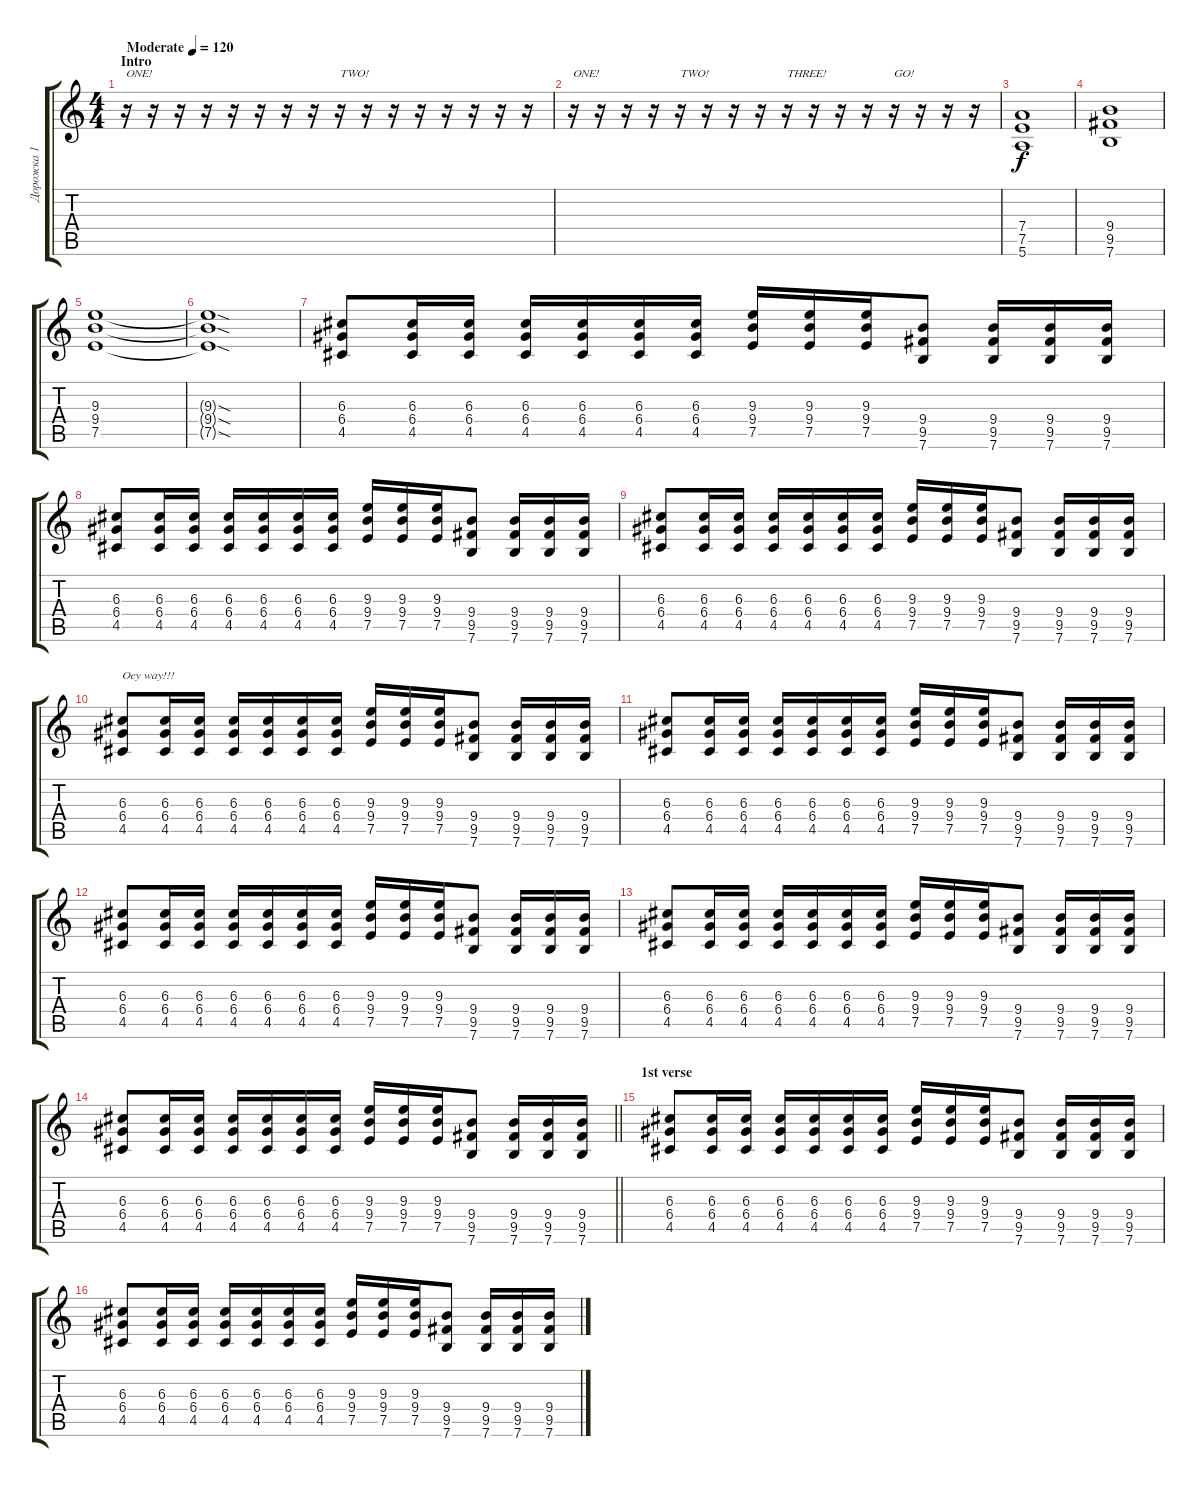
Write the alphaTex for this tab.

\track ("Дорожка 1" "Дорожка 1") {instrument overdrivenguitar}
\staff {score tabs}
\tuning (E4 B3 G3 D3 A2 E2) {hide}
\ts (4 4)
\section ("" "Intro")
\tempo (120 "Moderate")
\clef g2
\ks c
r.16{txt "ONE!" dy f instrument overdrivenguitar} r.16 r.16 r.16 r.16 r.16 r.16 r.16 r.16{txt "TWO!"} r.16 r.16 r.16 r.16 r.16 r.16 r.16 |
r.16{txt "ONE!"} r.16 r.16 r.16 r.16{txt "TWO!"} r.16 r.16 r.16 r.16{txt "THREE!"} r.16 r.16 r.16 r.16{txt "GO!"} r.16 r.16 r.16 |
(7.4 7.5 5.6).1 |
(9.4 9.5 7.6).1 |
(9.3 9.4 7.5).1 |
(9.3{sod t} 9.4{sod t} 7.5{sod t}).1 |
(6.3 6.4 4.5).8 (6.3 6.4 4.5).16 (6.3 6.4 4.5).16 (6.3 6.4 4.5).16 (6.3 6.4 4.5).16 (6.3 6.4 4.5).16 (6.3 6.4 4.5).16 (9.3 9.4 7.5).16 (9.3 9.4 7.5).16 (9.3 9.4 7.5).16 (9.4 9.5 7.6).8 (9.4 9.5 7.6).16 (9.4 9.5 7.6).16 (9.4 9.5 7.6).16 |
(6.3 6.4 4.5).8 (6.3 6.4 4.5).16 (6.3 6.4 4.5).16 (6.3 6.4 4.5).16 (6.3 6.4 4.5).16 (6.3 6.4 4.5).16 (6.3 6.4 4.5).16 (9.3 9.4 7.5).16 (9.3 9.4 7.5).16 (9.3 9.4 7.5).16 (9.4 9.5 7.6).8 (9.4 9.5 7.6).16 (9.4 9.5 7.6).16 (9.4 9.5 7.6).16 |
(6.3 6.4 4.5).8 (6.3 6.4 4.5).16 (6.3 6.4 4.5).16 (6.3 6.4 4.5).16 (6.3 6.4 4.5).16 (6.3 6.4 4.5).16 (6.3 6.4 4.5).16 (9.3 9.4 7.5).16 (9.3 9.4 7.5).16 (9.3 9.4 7.5).16 (9.4 9.5 7.6).8 (9.4 9.5 7.6).16 (9.4 9.5 7.6).16 (9.4 9.5 7.6).16 |
(6.3 6.4 4.5).8{txt "Oey way!!!"} (6.3 6.4 4.5).16 (6.3 6.4 4.5).16 (6.3 6.4 4.5).16 (6.3 6.4 4.5).16 (6.3 6.4 4.5).16 (6.3 6.4 4.5).16 (9.3 9.4 7.5).16 (9.3 9.4 7.5).16 (9.3 9.4 7.5).16 (9.4 9.5 7.6).8 (9.4 9.5 7.6).16 (9.4 9.5 7.6).16 (9.4 9.5 7.6).16 |
(6.3 6.4 4.5).8 (6.3 6.4 4.5).16 (6.3 6.4 4.5).16 (6.3 6.4 4.5).16 (6.3 6.4 4.5).16 (6.3 6.4 4.5).16 (6.3 6.4 4.5).16 (9.3 9.4 7.5).16 (9.3 9.4 7.5).16 (9.3 9.4 7.5).16 (9.4 9.5 7.6).8 (9.4 9.5 7.6).16 (9.4 9.5 7.6).16 (9.4 9.5 7.6).16 |
(6.3 6.4 4.5).8 (6.3 6.4 4.5).16 (6.3 6.4 4.5).16 (6.3 6.4 4.5).16 (6.3 6.4 4.5).16 (6.3 6.4 4.5).16 (6.3 6.4 4.5).16 (9.3 9.4 7.5).16 (9.3 9.4 7.5).16 (9.3 9.4 7.5).16 (9.4 9.5 7.6).8 (9.4 9.5 7.6).16 (9.4 9.5 7.6).16 (9.4 9.5 7.6).16 |
(6.3 6.4 4.5).8 (6.3 6.4 4.5).16 (6.3 6.4 4.5).16 (6.3 6.4 4.5).16 (6.3 6.4 4.5).16 (6.3 6.4 4.5).16 (6.3 6.4 4.5).16 (9.3 9.4 7.5).16 (9.3 9.4 7.5).16 (9.3 9.4 7.5).16 (9.4 9.5 7.6).8 (9.4 9.5 7.6).16 (9.4 9.5 7.6).16 (9.4 9.5 7.6).16 |
\barLineRight lightlight
(6.3 6.4 4.5).8 (6.3 6.4 4.5).16 (6.3 6.4 4.5).16 (6.3 6.4 4.5).16 (6.3 6.4 4.5).16 (6.3 6.4 4.5).16 (6.3 6.4 4.5).16 (9.3 9.4 7.5).16 (9.3 9.4 7.5).16 (9.3 9.4 7.5).16 (9.4 9.5 7.6).8 (9.4 9.5 7.6).16 (9.4 9.5 7.6).16 (9.4 9.5 7.6).16 |
\section ("" "1st verse")
(6.3 6.4 4.5).8 (6.3 6.4 4.5).16 (6.3 6.4 4.5).16 (6.3 6.4 4.5).16 (6.3 6.4 4.5).16 (6.3 6.4 4.5).16 (6.3 6.4 4.5).16 (9.3 9.4 7.5).16 (9.3 9.4 7.5).16 (9.3 9.4 7.5).16 (9.4 9.5 7.6).8 (9.4 9.5 7.6).16 (9.4 9.5 7.6).16 (9.4 9.5 7.6).16 |
(6.3 6.4 4.5).8 (6.3 6.4 4.5).16 (6.3 6.4 4.5).16 (6.3 6.4 4.5).16 (6.3 6.4 4.5).16 (6.3 6.4 4.5).16 (6.3 6.4 4.5).16 (9.3 9.4 7.5).16 (9.3 9.4 7.5).16 (9.3 9.4 7.5).16 (9.4 9.5 7.6).8 (9.4 9.5 7.6).16 (9.4 9.5 7.6).16 (9.4 9.5 7.6).16
